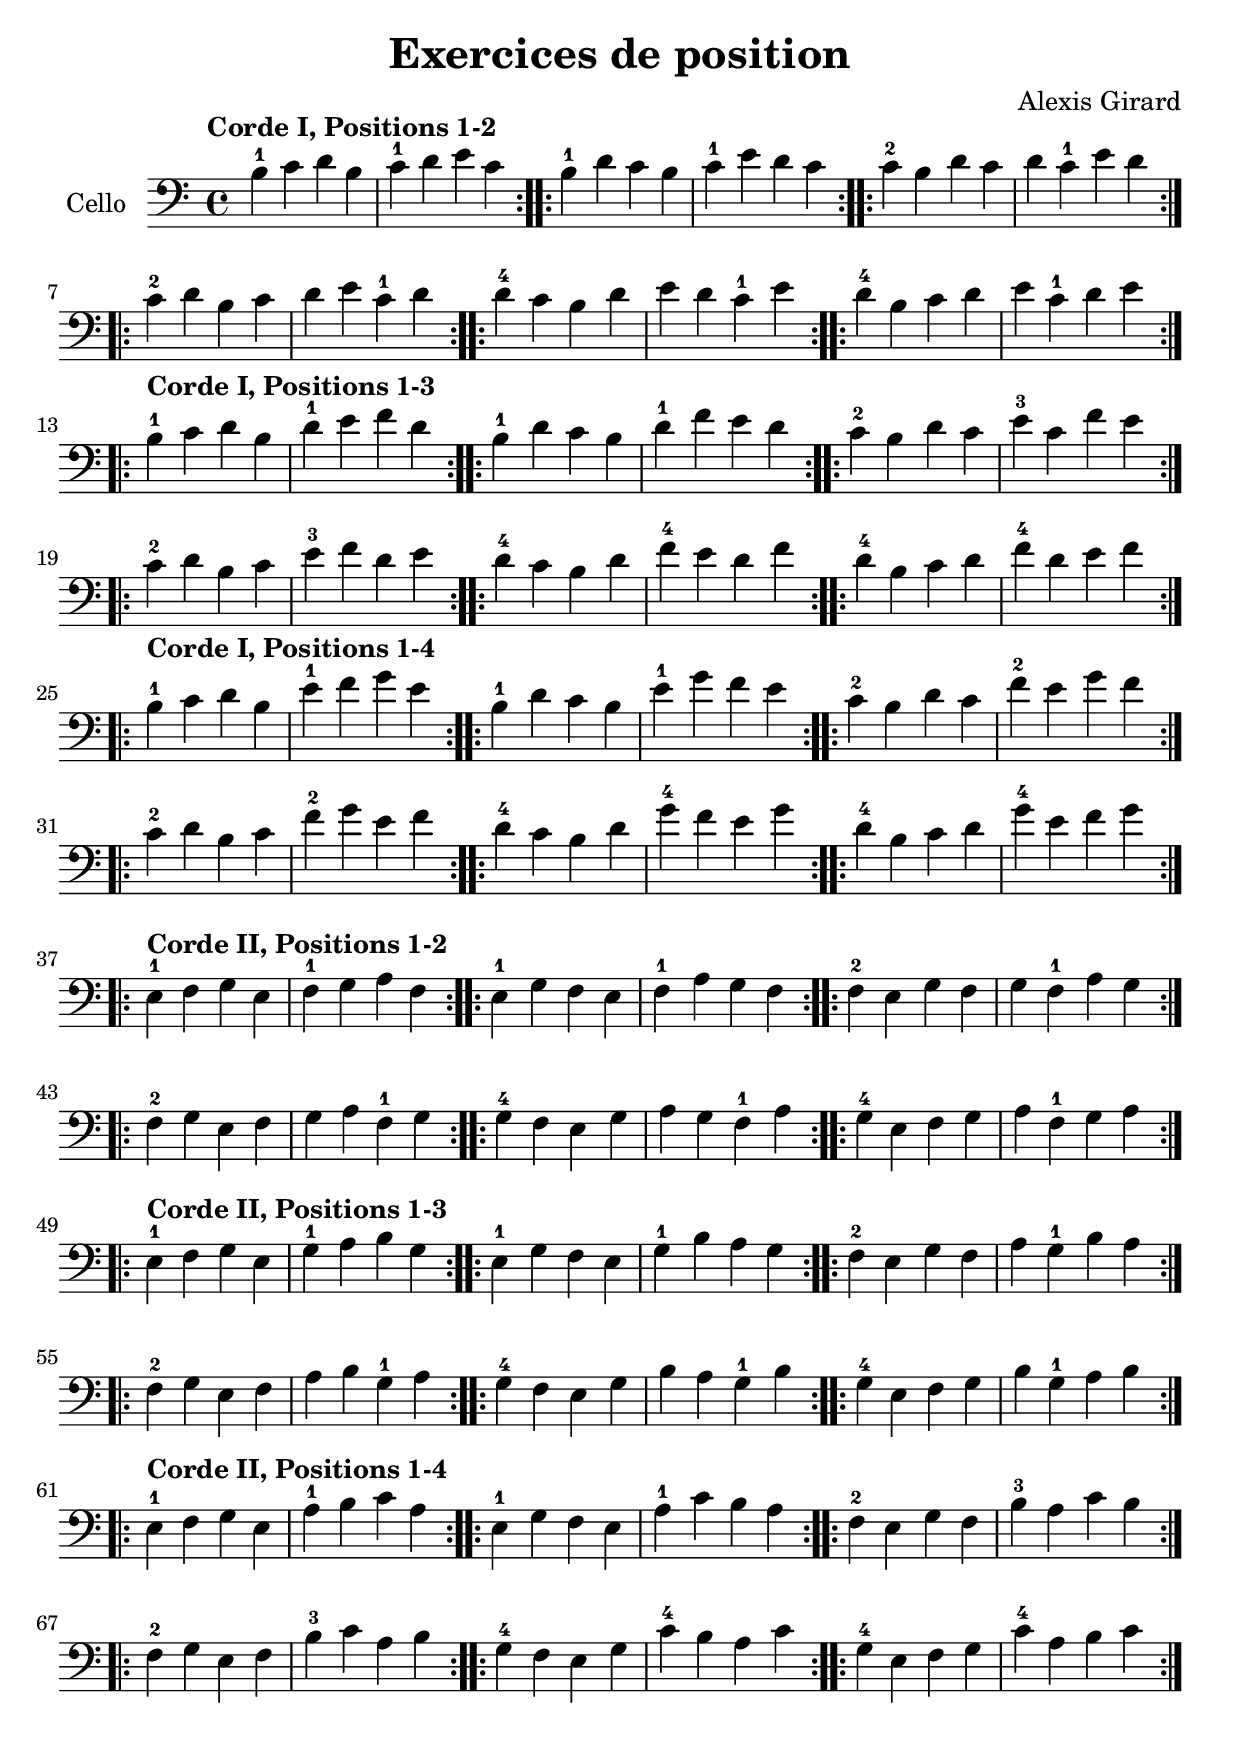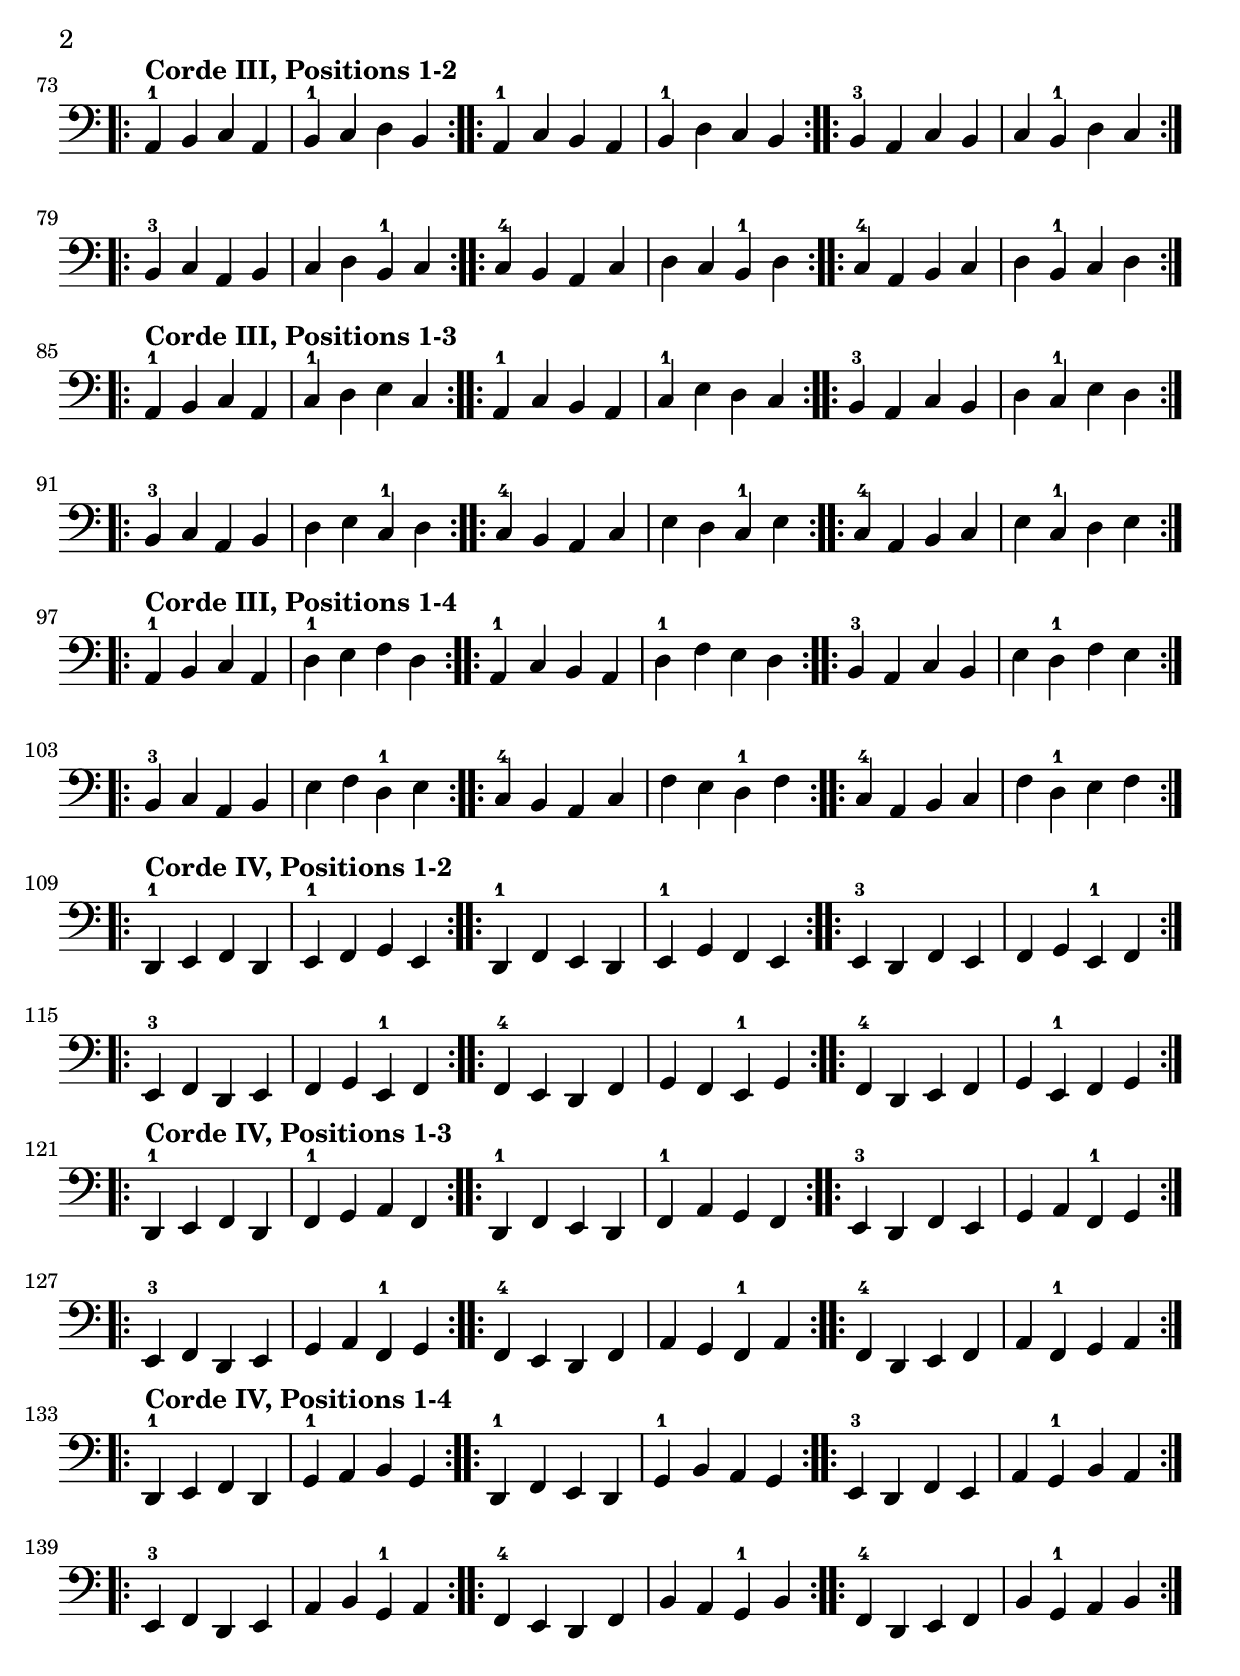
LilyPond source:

#(set-global-staff-size 23)

\version "2.18.2"
\header {
  title = "Exercices de position"
  composer = "Alexis Girard"
}

\language "italiano"

\score {
  \new Staff
   \with {instrumentName = #"Cello "}
   {
   \override Hairpin.to-barline = ##f
   \time 4/4
   \key do \major
   \clef bass
   \tempo "Corde I, Positions 1-2"

   % Ligne 1

   \repeat volta 2 { si4-1 do'4 re'4 si4  | do'4-1 re'4   mi'4 do'4 }
   \repeat volta 2 { si4-1 re'4 do'4 si4  | do'4-1 mi'4   re'4 do'4 }
   \repeat volta 2 { do'4-2 si4 re'4 do'4 | re'4   do'4-1 mi'4 re'4 }

   % Ligne 2

   \repeat volta 2 { do'4-2 re'4 si4  do'4 | re'4 mi'4   do'4-1 re'4 }
   \repeat volta 2 { re'4-4 do'4 si4  re'4 | mi'4 re'4   do'4-1 mi'4 }
   \repeat volta 2 { re'4-4 si4  do'4 re'4 | mi'4 do'4-1 re'4   mi'4 }

   \break

   \tempo "Corde I, Positions 1-3"

   % Ligne 1

   \repeat volta 2 { si4-1 do'4 re'4 si4  | re'4-1 mi'4 fa'4 re'4 }
   \repeat volta 2 { si4-1 re'4 do'4 si4  | re'4-1 fa'4 mi'4 re'4 }
   \repeat volta 2 { do'4-2 si4 re'4 do'4 | mi'4-3 do'4 fa'4 mi'4 }

   % Ligne 2

   \repeat volta 2 { do'4-2 re'4 si4  do'4 | mi'4-3 fa'4 re'4 mi'4 }
   \repeat volta 2 { re'4-4 do'4 si4  re'4 | fa'4-4 mi'4 re'4 fa'4 }
   \repeat volta 2 { re'4-4 si4  do'4 re'4 | fa'4-4 re'4 mi'4 fa'4 }

   \break

   \tempo "Corde I, Positions 1-4"

   % Ligne 1

   \repeat volta 2 { si4-1  do'4 re'4 si4 | mi'4-1 fa'4 sol'4 mi'4 }
   \repeat volta 2 { si4-1  re'4 do'4 si4 | mi'4-1 sol'4 fa'4 mi'4 }
   \repeat volta 2 { do'4-2 si4 re'4 do'4 | fa'4-2 mi'4 sol'4 fa'4 }

   % Ligne 2

   \repeat volta 2 { do'4-2 re'4 si4  do'4 | fa'4-2  sol'4 mi'4 fa'4  }
   \repeat volta 2 { re'4-4 do'4 si4  re'4 | sol'4-4 fa'4  mi'4 sol'4 }
   \repeat volta 2 { re'4-4 si4  do'4 re'4 | sol'4-4 mi'4  fa'4 sol'4 }

   \break

   \tempo "Corde II, Positions 1-2"

   % Ligne 1

   \repeat volta 2 { mi4-1 fa4 sol4 mi4 | fa4-1 sol4  la4  fa4  }
   \repeat volta 2 { mi4-1 sol4 fa4 mi4 | fa4-1 la4   sol4 fa4  }
   \repeat volta 2 { fa4-2 mi4 sol4 fa4 | sol4  fa4-1 la4  sol4 }

   % Ligne 2

   \repeat volta 2 { fa4-2  sol4 mi4 fa4 | sol4 la4   fa4-1 sol4 }
   \repeat volta 2 { sol4-4 fa4 mi4 sol4 | la4  sol4  fa4-1 la4  }
   \repeat volta 2 { sol4-4 mi4 fa4 sol4 | la4  fa4-1 sol4  la4  }

   \break

   \tempo "Corde II, Positions 1-3"

   % Ligne 1

   \repeat volta 2 { mi4-1 fa4 sol4 mi4 | sol4-1 la4 si4 sol4 }
   \repeat volta 2 { mi4-1 sol4 fa4 mi4 | sol4-1 si4 la4 sol4 }
   \repeat volta 2 { fa4-2 mi4 sol4 fa4 | la4 sol4-1 si4 la4  }

   % Ligne 2

   \repeat volta 2 { fa4-2 sol4 mi4 fa4  | la4 si4 sol4-1 la4 }
   \repeat volta 2 { sol4-4 fa4 mi4 sol4 | si4 la4 sol4-1 si4 }
   \repeat volta 2 { sol4-4 mi4 fa4 sol4 | si4 sol4-1 la4 si4 }

   \tempo "Corde II, Positions 1-4"

   % Ligne 1

   \repeat volta 2 { mi4-1 fa4 sol4 mi4 | la4-1 si4 do'4 la4 }
   \repeat volta 2 { mi4-1 sol4 fa4 mi4 | la4-1 do'4 si4 la4 }
   \repeat volta 2 { fa4-2 mi4 sol4 fa4 | si4-3 la4 do'4 si4 }

   % Ligne 2

   \repeat volta 2 { fa4-2  sol4 mi4 fa4  | si4-3 do'4 la4 si4  }
   \repeat volta 2 { sol4-4 fa4  mi4 sol4 | do'4-4 si4 la4 do'4 }
   \repeat volta 2 { sol4-4 mi4  fa4 sol4 | do'4-4 la4 si4 do'4 }

   \break

   \tempo "Corde III, Positions 1-2"

   % Ligne 1

   \repeat volta 2 { la,4-1 si,4 do4 la,4 | si,4-1 do4 re4 si,4 }
   \repeat volta 2 { la,4-1 do4 si,4 la,4 | si,4-1 re4 do4 si,4 }
   \repeat volta 2 { si,4-3 la,4 do4 si,4 | do4 si,4-1 re4 do4  }

   % Ligne 2

   \repeat volta 2 { si,4-3 do4 la,4 si,4 | do4 re4 si,4-1 do4 }
   \repeat volta 2 { do4-4  si,4 la,4 do4 | re4 do4 si,4-1 re4 }
   \repeat volta 2 { do4-4  la,4 si,4 do4 | re4 si,4-1 do4 re4 }

   \break

   \tempo "Corde III, Positions 1-3"

   % Ligne 1

   \repeat volta 2 {la,4-1 si,4 do4 la,4 | do4-1 re4 mi4 do4 }
   \repeat volta 2 {la,4-1 do4 si,4 la,4 | do4-1 mi4 re4 do4 }
   \repeat volta 2 {si,4-3 la,4 do4 si,4 | re4 do4-1 mi4 re4 }

   % Ligne 2

   \repeat volta 2 { si,4-3 do4  la,4 si,4 | re4 mi4 do4-1 re4 }
   \repeat volta 2 { do4-4  si,4 la,4 do4  | mi4 re4 do4-1 mi4 }
   \repeat volta 2 { do4-4  la,4 si,4 do4  | mi4 do4-1 re4 mi4 }

   \break

   \tempo "Corde III, Positions 1-4"

   % Ligne 1

   \repeat volta 2 { la,4-1 si,4 do4  la,4 | re4-1 mi4 fa4 re4 }
   \repeat volta 2 { la,4-1 do4  si,4 la,4 | re4-1 fa4 mi4 re4 }
   \repeat volta 2 { si,4-3 la,4 do4  si,4 | mi4 re4-1 fa4 mi4 }

   % Ligne 2

   \repeat volta 2 { si,4-3 do4  la,4 si,4 | mi4 fa4  re4-1 mi4 }
   \repeat volta 2 { do4-4  si,4 la,4 do4  | fa4 mi4  re4-1 fa4 }
   \repeat volta 2 { do4-4  la,4 si,4 do4  | fa4 re4-1 mi4  fa4 }

   \break

   \tempo "Corde IV, Positions 1-2"

   % Ligne 1

   \repeat volta 2 { re,4-1 mi,4 fa,4 re,4 | mi,4-1 fa,4 sol,4 mi,4 }
   \repeat volta 2 { re,4-1 fa,4 mi,4 re,4 | mi,4-1 sol,4 fa,4 mi,4 }
   \repeat volta 2 { mi,4-3 re,4 fa,4 mi,4 | fa,4 sol,4 mi,4-1 fa,4 }

   % Ligne 2

   \repeat volta 2 { mi,4-3 fa,4 re,4 mi,4 | fa,4 sol,4 mi,4-1 fa,4  }
   \repeat volta 2 { fa,4-4 mi,4 re,4 fa,4 | sol,4 fa,4 mi,4-1 sol,4 }
   \repeat volta 2 { fa,4-4 re,4 mi,4 fa,4 | sol,4 mi,4-1 fa,4 sol,4 }

   \break

   \tempo "Corde IV, Positions 1-3"

   % Ligne 1

   \repeat volta 2 { re,4-1 mi,4 fa,4 re,4 | fa,4-1 sol,4 la,4  fa,4   }
   \repeat volta 2 { re,4-1 fa,4 mi,4 re,4 | fa,4-1 la,4  sol,4 fa,4   }
   \repeat volta 2 { mi,4-3 re,4 fa,4 mi,4 | sol,4  la,4  fa,4-1 sol,4 }

   % Ligne 2

   \repeat volta 2 { mi,4-3 fa,4 re,4 mi,4 | sol,4 la,4   fa,4-1 sol,4 }
   \repeat volta 2 { fa,4-4 mi,4 re,4 fa,4 | la,4  sol,4  fa,4-1 la,4  }
   \repeat volta 2 { fa,4-4 re,4 mi,4 fa,4 | la,4  fa,4-1 sol,4  la,4  }

   \break

   \tempo "Corde IV, Positions 1-4"

   % Ligne 1

   \repeat volta 2 { re,4-1 mi,4 fa,4 re,4 | sol,4-1 la,4   si,4 sol,4 }
   \repeat volta 2 { re,4-1 fa,4 mi,4 re,4 | sol,4-1 si,4   la,4 sol,4 }
   \repeat volta 2 { mi,4-3 re,4 fa,4 mi,4 | la,4   sol,4-1 si,4 la,4  }

   % Ligne 2

   \repeat volta 2 { mi,4-3 fa,4 re,4 mi,4 | la,4 si,4 sol,4-1 la,4 }
   \repeat volta 2 { fa,4-4 mi,4 re,4 fa,4 | si,4 la,4 sol,4-1 si,4 }
   \repeat volta 2 { fa,4-4 re,4 mi,4 fa,4 | si,4 sol,4-1 la,4 si,4 }
 }
}
